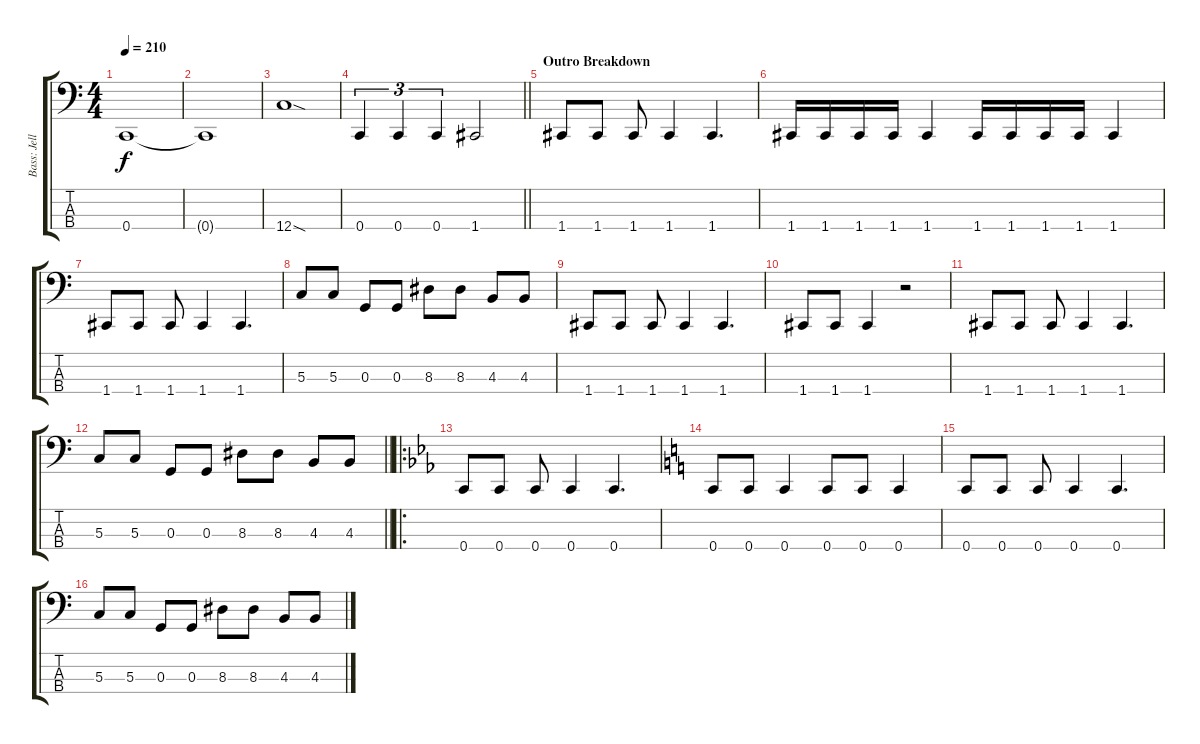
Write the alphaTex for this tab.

\track ("Bass: Jelle" "Bass: Jell") {instrument electricbasspick}
\staff {score tabs}
\tuning (F2 C2 G1 C1) {hide}
\ts (4 4)
\tempo 210
\clef f4
\ks c
0.4.1{dy f} |
0.4{t}.1 |
12.4{sod}.1 |
\barLineRight lightlight
0.4.4{tu (3 2)} 0.4.4{tu (3 2)} 0.4.4{tu (3 2)} 1.4.2 |
\section ("" "Outro Breakdown")
1.4.8 1.4.8 1.4.8 1.4.4 1.4.4{d} |
1.4.16 1.4.16 1.4.16 1.4.16 1.4.4 1.4.16 1.4.16 1.4.16 1.4.16 1.4.4 |
1.4.8 1.4.8 1.4.8 1.4.4 1.4.4{d} |
5.3.8 5.3.8 0.3.8 0.3.8 8.3.8 8.3.8 4.3.8 4.3.8 |
1.4.8 1.4.8 1.4.8 1.4.4 1.4.4{d} |
1.4.8 1.4.8 1.4.4 r.2 |
1.4.8 1.4.8 1.4.8 1.4.4 1.4.4{d} |
\barLineRight lightlight
5.3.8 5.3.8 0.3.8 0.3.8 8.3.8 8.3.8 4.3.8 4.3.8 |
\ro
\ks cminor
0.4.8 0.4.8 0.4.8 0.4.4 0.4.4{d} |
\ks c
0.4.8 0.4.8 0.4.4 0.4.8 0.4.8 0.4.4 |
0.4.8 0.4.8 0.4.8 0.4.4 0.4.4{d} |
5.3.8 5.3.8 0.3.8 0.3.8 8.3.8 8.3.8 4.3.8 4.3.8
